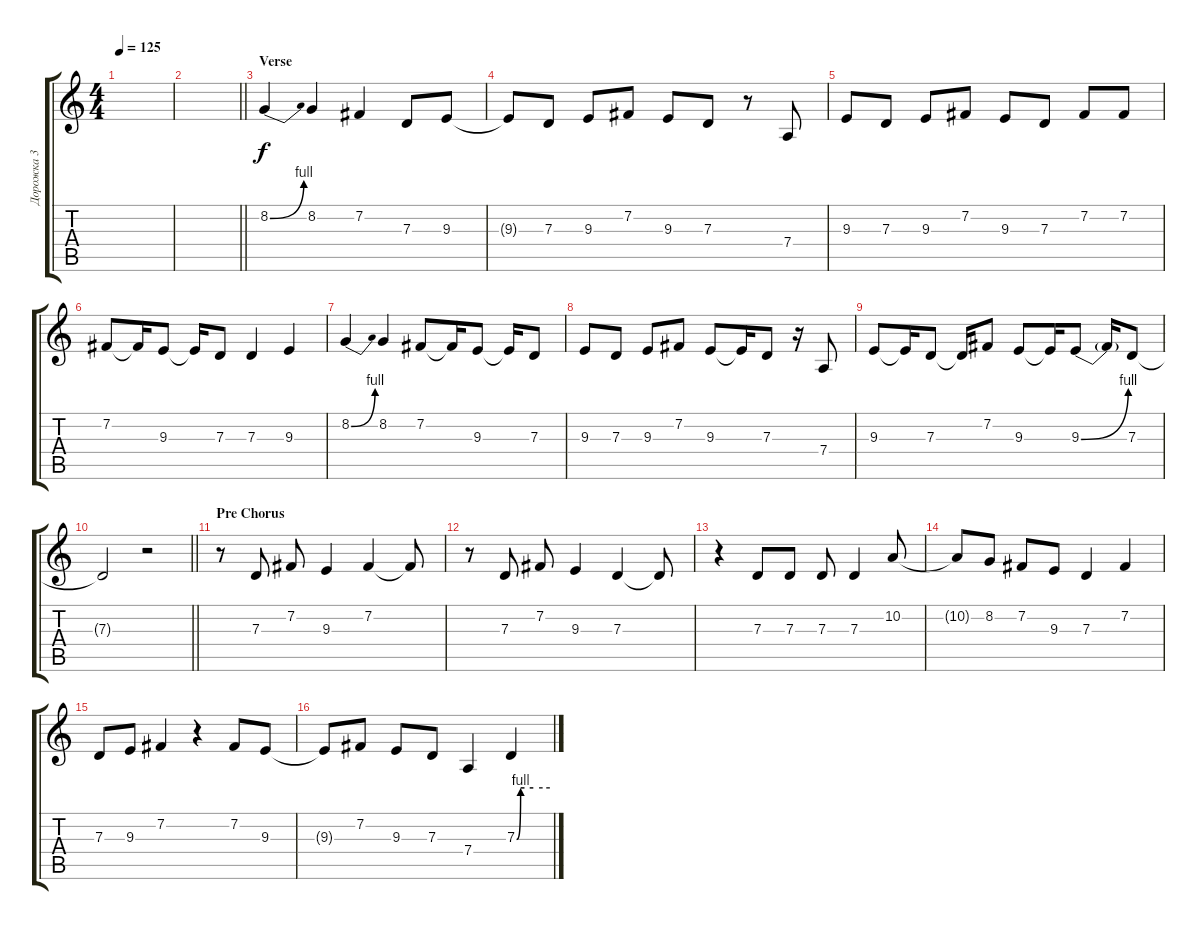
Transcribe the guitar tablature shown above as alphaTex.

\track ("Дорожка 3" "Дорожка 3") {instrument altosax}
\staff {score tabs}
\tuning (E4 B3 G3 D3 A2 E2) {hide}
\ts (4 4)
\tempo 125
\clef g2
\ks c
|
\barLineRight lightlight
|
\section ("" "Verse")
8.2{be (bend 0 0 60 4)}.4 8.2.4 7.2.4 7.3.8 9.3.8 |
9.3{t}.8 7.3.8 9.3.8 7.2.8 9.3.8 7.3.8 r.8 7.4.8 |
9.3.8 7.3.8 9.3.8 7.2.8 9.3.8 7.3.8 7.2.8 7.2.8 |
7.2.8 7.2{t}.16 9.3.8 9.3{t}.16 7.3.8 7.3.4 9.3.4 |
8.2{be (bend 0 0 60 4)}.4 8.2.4 7.2.8 7.2{t}.16 9.3.8 9.3{t}.16 7.3.8 |
9.3.8 7.3.8 9.3.8 7.2.8 9.3.8 9.3{t}.16 7.3.8 r.16 7.4.8 |
9.3.8 9.3{t}.16 7.3.8 7.3{t}.16 7.2.8 9.3.8 9.3{t}.16 9.3{be (bend 0 0 60 4)}.8 9.3{t}.16 7.3.8 |
\barLineRight lightlight
7.3{t}.2 r.2 |
\section ("" "Pre Chorus")
r.8 7.3.8 7.2.8 9.3.4 7.2.4 7.2{t}.8 |
r.8 7.3.8 7.2.8 9.3.4 7.3.4 7.3{t}.8 |
r.4 7.3.8 7.3.8 7.3.8 7.3.4 10.2.8 |
10.2{t}.8 8.2.8 7.2.8 9.3.8 7.3.4 7.2.4 |
7.3.8 9.3.8 7.2.4 r.4 7.2.8 9.3.8 |
9.3{t}.8 7.2.8 9.3.8 7.3.8 7.4.4 7.3{be (custom 0 0 7 4 14 4 30 4 60 4)}.4
